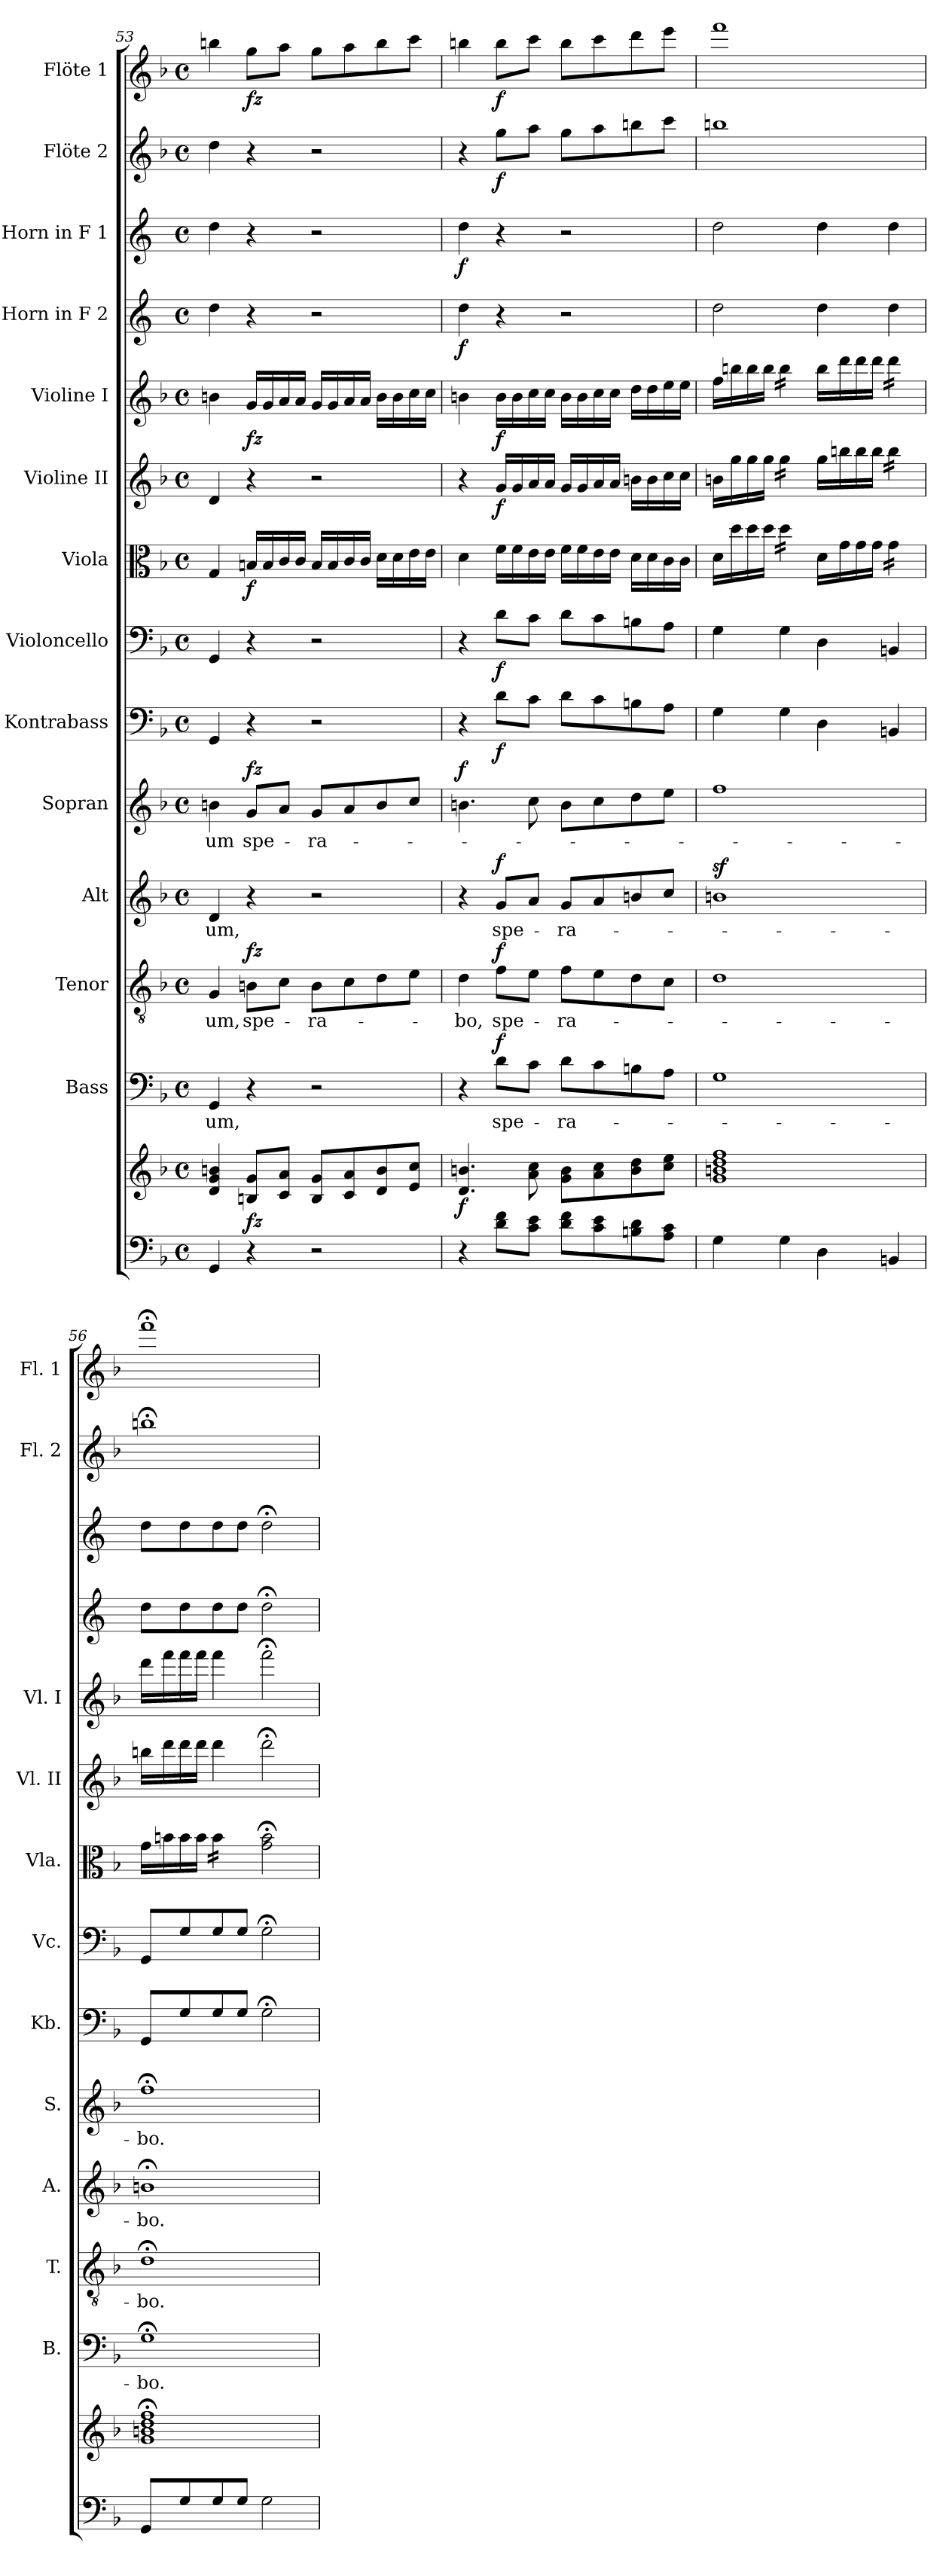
**kern	**kern	**dynam	**kern	**text	**dynam	**kern	**text	**dynam	**kern	**text	**dynam	**kern	**text	**dynam	**kern	**dynam	**kern	**dynam	**kern	**dynam	**kern	**dynam	**kern	**dynam	**kern	**dynam	**kern	**dynam	**kern	**dynam	**kern	**dynam
*part14	*part14	*part14	*part13	*part13	*part13	*part12	*part12	*part12	*part11	*part11	*part11	*part10	*part10	*part10	*part9	*part9	*part8	*part8	*part7	*part7	*part6	*part6	*part5	*part5	*part4	*part4	*part3	*part3	*part2	*part2	*part1	*part1
*staff15	*staff14	*staff14/15	*staff13	*staff13	*staff13	*staff12	*staff12	*staff12	*staff11	*staff11	*staff11	*staff10	*staff10	*staff10	*staff9	*staff9	*staff8	*staff8	*staff7	*staff7	*staff6	*staff6	*staff5	*staff5	*staff4	*staff4	*staff3	*staff3	*staff2	*staff2	*staff1	*staff1
*	*	*	*I"Bass	*	*	*I"Tenor	*	*	*I"Alt	*	*	*I"Sopran	*	*	*I"Kontrabass	*	*I"Violoncello	*	*I"Viola	*	*I"Violine II	*	*I"Violine I	*	*I"Horn in F 2	*	*I"Horn in F 1	*	*I"Flöte 2	*	*I"Flöte 1	*
*	*	*	*I'B.	*	*	*I'T.	*	*	*I'A.	*	*	*I'S.	*	*	*I'Kb.	*	*I'Vc.	*	*I'Vla.	*	*I'Vl. II	*	*I'Vl. I	*	*	*	*	*	*I'Fl. 2	*	*I'Fl. 1	*
*clefF4	*clefG2	*	*clefF4	*	*	*clefGv2	*	*	*clefG2	*	*	*clefG2	*	*	*clefF4	*	*clefF4	*	*clefC3	*	*clefG2	*	*clefG2	*	*clefG2	*	*clefG2	*	*clefG2	*	*clefG2	*
*	*	*	*	*	*	*	*	*	*	*	*	*	*	*	*ITrd7c12	*	*	*	*	*	*	*	*	*	*ITrd4c7	*	*ITrd4c7	*	*	*	*	*
*k[b-]	*k[b-]	*	*k[b-]	*	*	*k[b-]	*	*	*k[b-]	*	*	*k[b-]	*	*	*k[b-]	*	*k[b-]	*	*k[b-]	*	*k[b-]	*	*k[b-]	*	*k[b-]	*	*k[b-]	*	*k[b-]	*	*k[b-]	*
*F:	*F:	*	*F:	*	*	*F:	*	*	*F:	*	*	*F:	*	*	*F:	*	*F:	*	*F:	*	*F:	*	*F:	*	*F:	*	*F:	*	*F:	*	*F:	*
*M4/4	*M4/4	*	*M4/4	*	*	*M4/4	*	*	*M4/4	*	*	*M4/4	*	*	*M4/4	*	*M4/4	*	*M4/4	*	*M4/4	*	*M4/4	*	*M4/4	*	*M4/4	*	*M4/4	*	*M4/4	*
*met(c)	*met(c)	*	*met(c)	*	*	*met(c)	*	*	*met(c)	*	*	*met(c)	*	*	*met(c)	*	*met(c)	*	*met(c)	*	*met(c)	*	*met(c)	*	*met(c)	*	*met(c)	*	*met(c)	*	*met(c)	*
=53	=53	=53	=53	=53	=53	=53	=53	=53	=53	=53	=53	=53	=53	=53	=53	=53	=53	=53	=53	=53	=53	=53	=53	=53	=53	=53	=53	=53	=53	=53	=53	=53
!	!	!	!	!LO:LY:b	!	!	!LO:LY:b	!	!	!LO:LY:b	!	!	!LO:LY:b	!	!	!	!	!	!	!	!	!	!	!	!	!	!	!	!	!	!	!
4GG/	4d/ 4g/ 4bn/	.	4GG/	-um,	.	4G/	-um,	.	4d/	-um,	.	4bn\	-um	.	4GGG/	.	4GG/	.	4G/	.	4d/	.	4bn\	.	4g\	.	4g\	.	4dd\	.	4bbn\	.
!	!	!LO:DY:b	!	!	!	!	!LO:LY:b	!LO:DY:a	!	!	!	!	!LO:LY:b	!LO:DY:a	!	!	!	!	!	!LO:DY:b	!	!	!	!LO:DY:b	!	!	!	!	!	!	!	!LO:DY:b
4r	8Bn/ 8g/L	fz	4r	.	.	8Bn\L	spe-	fz	4r	.	.	8g/L	spe-	fz	4r	.	4r	.	16Bn/LL	f	4r	.	16g/LL	fz	4r	.	4r	.	4r	.	8gg\L	fz
.	.	.	.	.	.	.	.	.	.	.	.	.	.	.	.	.	.	.	16B/	.	.	.	16g/	.	.	.	.	.	.	.	.	.
.	8c/ 8a/J	.	.	.	.	8c\J	.	.	.	.	.	8a/J	.	.	.	.	.	.	16c/	.	.	.	16a/	.	.	.	.	.	.	.	8aa\J	.
.	.	.	.	.	.	.	.	.	.	.	.	.	.	.	.	.	.	.	16c/JJ	.	.	.	16a/JJ	.	.	.	.	.	.	.	.	.
!	!	!	!	!	!	!	!LO:LY:b	!	!	!	!	!	!LO:LY:b	!	!	!	!	!	!	!	!	!	!	!	!	!	!	!	!	!	!	!
2r	8B/ 8g/L	.	2r	.	.	8B\L	-ra-	.	2r	.	.	8g/L	-ra-	.	2r	.	2r	.	16B/LL	.	2r	.	16g/LL	.	2r	.	2r	.	2r	.	8gg\L	.
.	.	.	.	.	.	.	.	.	.	.	.	.	.	.	.	.	.	.	16B/	.	.	.	16g/	.	.	.	.	.	.	.	.	.
.	8c/ 8a/	.	.	.	.	8c\	.	.	.	.	.	8a/	.	.	.	.	.	.	16c/	.	.	.	16a/	.	.	.	.	.	.	.	8aa\	.
.	.	.	.	.	.	.	.	.	.	.	.	.	.	.	.	.	.	.	16c/JJ	.	.	.	16a/JJ	.	.	.	.	.	.	.	.	.
.	8d/ 8b/	.	.	.	.	8d\	.	.	.	.	.	8b/	.	.	.	.	.	.	16d\LL	.	.	.	16b\LL	.	.	.	.	.	.	.	8bb\	.
.	.	.	.	.	.	.	.	.	.	.	.	.	.	.	.	.	.	.	16d\	.	.	.	16b\	.	.	.	.	.	.	.	.	.
.	8e/ 8cc/J	.	.	.	.	8e\J	.	.	.	.	.	8cc/J	.	.	.	.	.	.	16e\	.	.	.	16cc\	.	.	.	.	.	.	.	8ccc\J	.
.	.	.	.	.	.	.	.	.	.	.	.	.	.	.	.	.	.	.	16e\JJ	.	.	.	16cc\JJ	.	.	.	.	.	.	.	.	.
!!LO:PB:g=z
=54	=54	=54	=54	=54	=54	=54	=54	=54	=54	=54	=54	=54	=54	=54	=54	=54	=54	=54	=54	=54	=54	=54	=54	=54	=54	=54	=54	=54	=54	=54	=54	=54
!	!	!LO:DY:b	!	!	!	!	!LO:LY:b	!	!	!	!	!	!	!LO:DY:a	!	!	!	!	!	!	!	!	!	!	!	!LO:DY:b	!	!LO:DY:b	!	!	!	!
4r	4.d/ 4.bn/	f	4r	.	.	4d\	-bo,	.	4r	.	.	4.bn\	.	f	4r	.	4r	.	4d\	.	4r	.	4bn\	.	4g\	f	4g\	f	4r	.	4bbn\	.
!	!	!	!	!LO:LY:b	!LO:DY:a	!	!LO:LY:b	!LO:DY:a	!	!LO:LY:b	!LO:DY:a	!	!	!	!	!LO:DY:b	!	!LO:DY:b	!	!	!	!LO:DY:b	!	!LO:DY:b	!	!	!	!	!	!LO:DY:b	!	!LO:DY:b
8d\ 8f\L	.	.	8d\L	spe-	f	8f\L	spe-	f	8g/L	spe-	f	.	.	.	8D\L	f	8d\L	f	16f\LL	.	16g/LL	f	16b\LL	f	4r	.	4r	.	8gg\L	f	8bb\L	f
.	.	.	.	.	.	.	.	.	.	.	.	.	.	.	.	.	.	.	16f\	.	16g/	.	16b\	.	.	.	.	.	.	.	.	.
8c\ 8e\J	8a\ 8cc\	.	8c\J	.	.	8e\J	.	.	8a/J	.	.	8cc\	.	.	8C\J	.	8c\J	.	16e\	.	16a/	.	16cc\	.	.	.	.	.	8aa\J	.	8ccc\J	.
.	.	.	.	.	.	.	.	.	.	.	.	.	.	.	.	.	.	.	16e\JJ	.	16a/JJ	.	16cc\JJ	.	.	.	.	.	.	.	.	.
!	!	!	!	!LO:LY:b	!	!	!LO:LY:b	!	!	!LO:LY:b	!	!	!	!	!	!	!	!	!	!	!	!	!	!	!	!	!	!	!	!	!	!
8d\ 8f\L	8g\ 8b\L	.	8d\L	-ra-	.	8f\L	-ra-	.	8g/L	-ra-	.	8b\L	.	.	8D\L	.	8d\L	.	16f\LL	.	16g/LL	.	16b\LL	.	2r	.	2r	.	8gg\L	.	8bb\L	.
.	.	.	.	.	.	.	.	.	.	.	.	.	.	.	.	.	.	.	16f\	.	16g/	.	16b\	.	.	.	.	.	.	.	.	.
8c\ 8e\	8a\ 8cc\	.	8c\	.	.	8e\	.	.	8a/	.	.	8cc\	.	.	8C\	.	8c\	.	16e\	.	16a/	.	16cc\	.	.	.	.	.	8aa\	.	8ccc\	.
.	.	.	.	.	.	.	.	.	.	.	.	.	.	.	.	.	.	.	16e\JJ	.	16a/JJ	.	16cc\JJ	.	.	.	.	.	.	.	.	.
8Bn\ 8d\	8b\ 8dd\	.	8Bn\	.	.	8d\	.	.	8bn/	.	.	8dd\	.	.	8BBn\	.	8Bn\	.	16d\LL	.	16bn\LL	.	16dd\LL	.	.	.	.	.	8bbn\	.	8ddd\	.
.	.	.	.	.	.	.	.	.	.	.	.	.	.	.	.	.	.	.	16d\	.	16b\	.	16dd\	.	.	.	.	.	.	.	.	.
8A\ 8c\J	8cc\ 8ee\J	.	8A\J	.	.	8c\J	.	.	8cc/J	.	.	8ee\J	.	.	8AA\J	.	8A\J	.	16c\	.	16cc\	.	16ee\	.	.	.	.	.	8ccc\J	.	8eee\J	.
.	.	.	.	.	.	.	.	.	.	.	.	.	.	.	.	.	.	.	16c\JJ	.	16cc\JJ	.	16ee\JJ	.	.	.	.	.	.	.	.	.
=55	=55	=55	=55	=55	=55	=55	=55	=55	=55	=55	=55	=55	=55	=55	=55	=55	=55	=55	=55	=55	=55	=55	=55	=55	=55	=55	=55	=55	=55	=55	=55	=55
4G\	1g 1bn 1dd 1ff	.	1G	.	.	1d	.	.	1bnz>	.	.	1ff	.	.	4GG\	.	4G\	.	16d\LL	.	16bn\LL	.	16ff\LL	.	2g\	.	2g\	.	1bbn	.	1fff	.
.	.	.	.	.	.	.	.	.	.	.	.	.	.	.	.	.	.	.	16dd\	.	16gg\	.	16bbn\	.	.	.	.	.	.	.	.	.
.	.	.	.	.	.	.	.	.	.	.	.	.	.	.	.	.	.	.	16dd\	.	16gg\	.	16bb\	.	.	.	.	.	.	.	.	.
.	.	.	.	.	.	.	.	.	.	.	.	.	.	.	.	.	.	.	16dd\JJ	.	16gg\JJ	.	16bb\JJ	.	.	.	.	.	.	.	.	.
*	*	*	*	*	*	*	*	*	*	*	*	*	*	*	*	*	*	*	*tremolo	*	*	*	*	*	*	*	*	*	*	*	*	*
*	*	*	*	*	*	*	*	*	*	*	*	*	*	*	*	*	*	*	*	*	*tremolo	*	*	*	*	*	*	*	*	*	*	*
*	*	*	*	*	*	*	*	*	*	*	*	*	*	*	*	*	*	*	*	*	*	*	*tremolo	*	*	*	*	*	*	*	*	*
4G\	.	.	.	.	.	.	.	.	.	.	.	.	.	.	4GG\	.	4G\	.	16dd\LL	.	16gg\LL	.	16bb\LL	.	.	.	.	.	.	.	.	.
.	.	.	.	.	.	.	.	.	.	.	.	.	.	.	.	.	.	.	16dd\	.	16gg\	.	16bb\	.	.	.	.	.	.	.	.	.
.	.	.	.	.	.	.	.	.	.	.	.	.	.	.	.	.	.	.	16dd\	.	16gg\	.	16bb\	.	.	.	.	.	.	.	.	.
.	.	.	.	.	.	.	.	.	.	.	.	.	.	.	.	.	.	.	16dd\JJ	.	16gg\JJ	.	16bb\JJ	.	.	.	.	.	.	.	.	.
*	*	*	*	*	*	*	*	*	*	*	*	*	*	*	*	*	*	*	*	*	*	*	*Xtremolo	*	*	*	*	*	*	*	*	*
*	*	*	*	*	*	*	*	*	*	*	*	*	*	*	*	*	*	*	*	*	*Xtremolo	*	*	*	*	*	*	*	*	*	*	*
*	*	*	*	*	*	*	*	*	*	*	*	*	*	*	*	*	*	*	*Xtremolo	*	*	*	*	*	*	*	*	*	*	*	*	*
4D\	.	.	.	.	.	.	.	.	.	.	.	.	.	.	4DD\	.	4D\	.	16d\LL	.	16gg\LL	.	16bb\LL	.	4g\	.	4g\	.	.	.	.	.
.	.	.	.	.	.	.	.	.	.	.	.	.	.	.	.	.	.	.	16g\	.	16bbn\	.	16ddd\	.	.	.	.	.	.	.	.	.
.	.	.	.	.	.	.	.	.	.	.	.	.	.	.	.	.	.	.	16g\	.	16bb\	.	16ddd\	.	.	.	.	.	.	.	.	.
.	.	.	.	.	.	.	.	.	.	.	.	.	.	.	.	.	.	.	16g\JJ	.	16bb\JJ	.	16ddd\JJ	.	.	.	.	.	.	.	.	.
*	*	*	*	*	*	*	*	*	*	*	*	*	*	*	*	*	*	*	*tremolo	*	*	*	*	*	*	*	*	*	*	*	*	*
*	*	*	*	*	*	*	*	*	*	*	*	*	*	*	*	*	*	*	*	*	*tremolo	*	*	*	*	*	*	*	*	*	*	*
*	*	*	*	*	*	*	*	*	*	*	*	*	*	*	*	*	*	*	*	*	*	*	*tremolo	*	*	*	*	*	*	*	*	*
4BBn/	.	.	.	.	.	.	.	.	.	.	.	.	.	.	4BBBn/	.	4BBn/	.	16g\LL	.	16bb\LL	.	16ddd\LL	.	4g\	.	4g\	.	.	.	.	.
.	.	.	.	.	.	.	.	.	.	.	.	.	.	.	.	.	.	.	16g\	.	16bb\	.	16ddd\	.	.	.	.	.	.	.	.	.
.	.	.	.	.	.	.	.	.	.	.	.	.	.	.	.	.	.	.	16g\	.	16bb\	.	16ddd\	.	.	.	.	.	.	.	.	.
.	.	.	.	.	.	.	.	.	.	.	.	.	.	.	.	.	.	.	16g\JJ	.	16bb\JJ	.	16ddd\JJ	.	.	.	.	.	.	.	.	.
*	*	*	*	*	*	*	*	*	*	*	*	*	*	*	*	*	*	*	*	*	*	*	*Xtremolo	*	*	*	*	*	*	*	*	*
*	*	*	*	*	*	*	*	*	*	*	*	*	*	*	*	*	*	*	*	*	*Xtremolo	*	*	*	*	*	*	*	*	*	*	*
*	*	*	*	*	*	*	*	*	*	*	*	*	*	*	*	*	*	*	*Xtremolo	*	*	*	*	*	*	*	*	*	*	*	*	*
=56	=56	=56	=56	=56	=56	=56	=56	=56	=56	=56	=56	=56	=56	=56	=56	=56	=56	=56	=56	=56	=56	=56	=56	=56	=56	=56	=56	=56	=56	=56	=56	=56
!	!	!	!	!LO:LY:b	!	!	!LO:LY:b	!	!	!LO:LY:b	!	!	!LO:LY:b	!	!	!	!	!	!	!	!	!	!	!	!	!	!	!	!	!	!	!
8GG/L	1g;< 1bn;< 1dd;< 1ff;<	.	1G;<	-bo.	.	1d;<	-bo.	.	1bn;<	-bo.	.	1ff;<	-bo.	.	8GGG/L	.	8GG/L	.	16g\LL	.	16bbn\LL	.	16ddd\LL	.	8g\L	.	8g\L	.	1bbn;<	.	1fff;<	.
.	.	.	.	.	.	.	.	.	.	.	.	.	.	.	.	.	.	.	16bn\	.	16ddd\	.	16fff\	.	.	.	.	.	.	.	.	.
8G/	.	.	.	.	.	.	.	.	.	.	.	.	.	.	8GG/	.	8G/	.	16b\	.	16ddd\	.	16fff\	.	8g\	.	8g\	.	.	.	.	.
.	.	.	.	.	.	.	.	.	.	.	.	.	.	.	.	.	.	.	16b\JJ	.	16ddd\JJ	.	16fff\JJ	.	.	.	.	.	.	.	.	.
*	*	*	*	*	*	*	*	*	*	*	*	*	*	*	*	*	*	*	*tremolo	*	*	*	*	*	*	*	*	*	*	*	*	*
8G/	.	.	.	.	.	.	.	.	.	.	.	.	.	.	8GG/	.	8G/	.	16b\LL	.	4ddd\	.	4fff\	.	8g\	.	8g\	.	.	.	.	.
.	.	.	.	.	.	.	.	.	.	.	.	.	.	.	.	.	.	.	16b\	.	.	.	.	.	.	.	.	.	.	.	.	.
8G/J	.	.	.	.	.	.	.	.	.	.	.	.	.	.	8GG/J	.	8G/J	.	16b\	.	.	.	.	.	8g\J	.	8g\J	.	.	.	.	.
.	.	.	.	.	.	.	.	.	.	.	.	.	.	.	.	.	.	.	16b\JJ	.	.	.	.	.	.	.	.	.	.	.	.	.
*	*	*	*	*	*	*	*	*	*	*	*	*	*	*	*	*	*	*	*Xtremolo	*	*	*	*	*	*	*	*	*	*	*	*	*
2G\	.	.	.	.	.	.	.	.	.	.	.	.	.	.	2GG;<\	.	2G;<\	.	2g\;< 2b\;<	.	2ddd;<\	.	2fff;<\	.	2g;<\	.	2g;<\	.	.	.	.	.
=	=	=	=	=	=	=	=	=	=	=	=	=	=	=	=	=	=	=	=	=	=	=	=	=	=	=	=	=	=	=	=	=
*-	*-	*-	*-	*-	*-	*-	*-	*-	*-	*-	*-	*-	*-	*-	*-	*-	*-	*-	*-	*-	*-	*-	*-	*-	*-	*-	*-	*-	*-	*-	*-	*-
